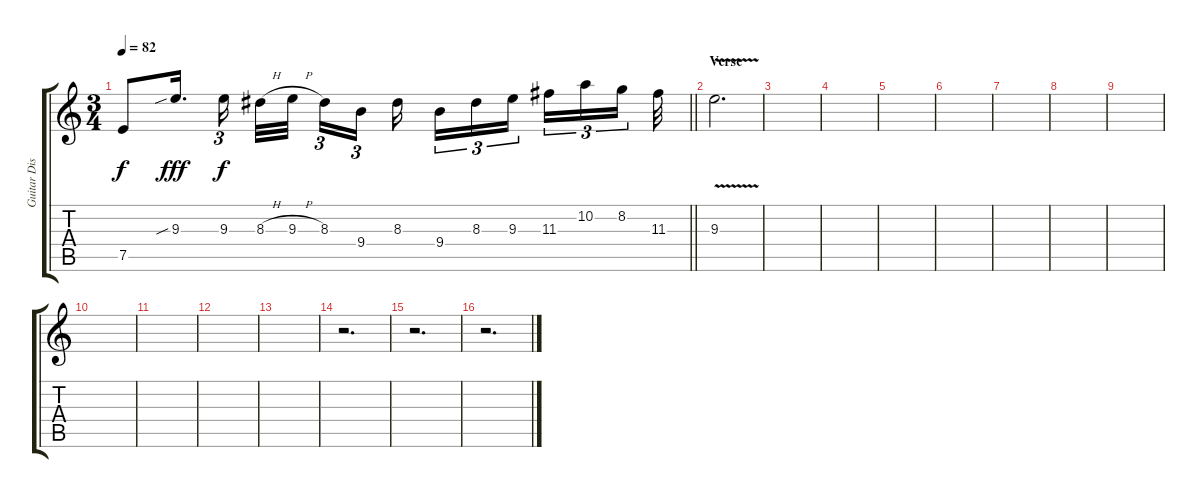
\track ("Guitar Disto 1" "Guitar Dis") {instrument distortionguitar}
\staff {score tabs}
\tuning (E4 B3 G3 D3 A2 E2) {hide}
\ts (3 4)
\tempo 82
\clef g2
\barLineRight lightlight
\ks c
7.5{t}.8{dy f} 9.3{sib}.16{d dy fff} 9.3.16{tu (3 2) dy f} 8.3{h}.32 9.3{h}.32{beam splitsecondary} 8.3.16{tu (3 2)} 9.4.16{tu (3 2) beam splitsecondary} 8.3.16 9.4.16{tu (3 2)} 8.3.16{tu (3 2)} 9.3.16{tu (3 2) beam splitsecondary} 11.3.16{tu (3 2)} 10.2.16{tu (3 2)} 8.2.16{tu (3 2) beam splitsecondary} 11.3.32 |
\section ("" "Verse")
9.3{v}.2{d} |
|
|
|
|
|
|
|
|
|
|
|
r.2{d} |
r.2{d} |
r.2{d}
